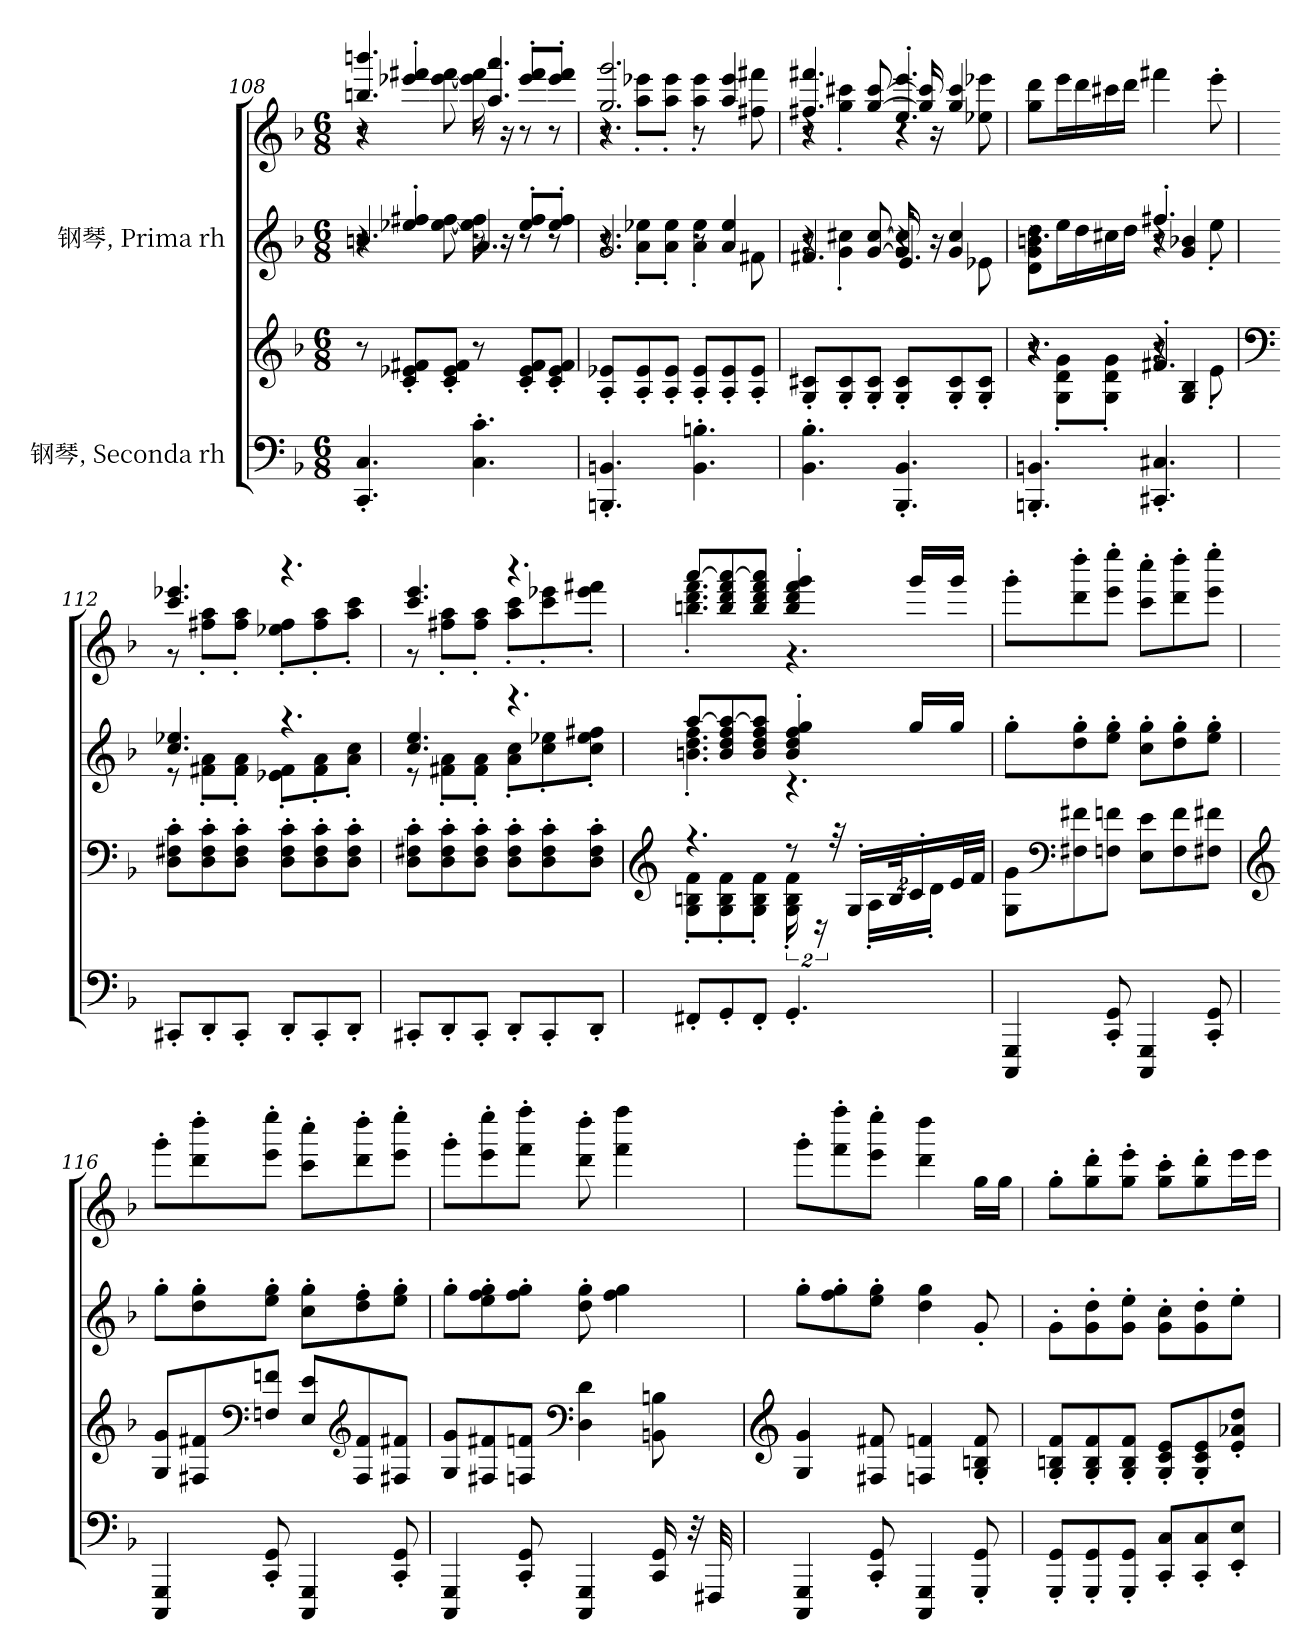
**kern	**kern	**kern	**kern
*part2	*part2	*part1	*part1
*staff4	*staff3	*staff2	*staff1
*I"钢琴, Seconda rh	*	*I"钢琴, Prima rh	*
*clefF4	*clefG2	*clefG2	*clefG2
*k[b-]	*k[b-]	*k[b-]	*k[b-]
*M6/8	*M6/8	*M6/8	*M6/8
=108	=108	=108	=108
*	*	*^	*^
*	*	*	*^	*	*^
4.CC/' 4.C/'	8r	8r	4r	4.bn/	8r	4r	4.bbn/ 4.bbbn/
.	8c/' 8e-X/' 8f#X/'L	4ee-X/' 4ff#X/'	.	.	4eee-X/' 4fff#X/'	.	.
.	8c/' 8e-/' 8f#/'J	.	[8ee-\ [8ff#\	.	.	[8eee-\ [8fff#\	.
4.C\' 4.c\'	8r	8r	16ee-\] 16ff#\]	4.a/	8r	16eee-\] 16fff#\]	4.aa/ 4.aaa/
.	.	.	16r	.	.	16r	.
.	8c/' 8e-/' 8f#/'L	8ee-/' 8ff#/'L	8r	.	8eee-/' 8fff#/'L	8r	.
.	8c/' 8e-/' 8f#/'J	8ee-/' 8ff#/'J	8r	.	8eee-/' 8fff#/'J	8r	.
=109	=109	=109	=109	=109	=109	=109	=109
4.BBBn/' 4.BBn/'	8A/' 8e-X/'L	4.r	8r	2.g/	2.gg/ 2.ggg/	8r	4.r
.	8A/' 8e-/'	.	8a\' 8ee-X\'L	.	.	8aa\' 8eee-X\'L	.
.	8A/' 8e-/'J	.	8a\' 8ee-\'J	.	.	8aa\' 8eee-\'J	.
4.BB\' 4.Bn\'	8A/' 8e-/'L	8r	4a\' 4ee-\'	.	.	4aa\' 4eee-\'	8r
.	8A/' 8e-/'	4a/ 4ee-/	.	.	.	.	4aa/ 4eee-/
.	8A/' 8e-/'J	.	8f#X\	.	.	8ff#X\ 8fff#X\	.
!!LO:LB:g=z	!!	!!
=110	=110	=110	=110	=110	=110	=110	=110
4.BB-\' 4.B-\'	8G/' 8c#X/'L	4r	8r	4.f#X/	4.ff#X/ 4.fff#X/	8r	4r
.	8G/' 8c#/'	.	4g\' 4cc#X\'	.	.	4gg\' 4ccc#X\'	.
.	8G/' 8c#/'J	[8g/ [8cc#/	.	.	.	.	[8gg/ [8ccc#/
4.BBB-/' 4.BB-/'	8G/' 8c#/'L	16g/] 16cc#/]	4r	4.e'/	4.ee/' 4.eee/'	4r	16gg/] 16ccc#/]
.	.	16r	.	.	.	.	16r
.	8G/' 8c#/'	4g/ 4cc#/	.	.	.	.	4gg/ 4ccc#/
.	8G/' 8c#/'J	.	8e-X\	.	.	8ee-X\ 8eee-X\	.
*	*	*	*	*	*v	*v	*v
=111	=111	=111	=111	=111	=111
*	*^	*	*	*	*
*	*	*^	*	*	*	*
4.BBBn/' 4.BBn/'	4.r	8r	4.r	4.r	8d\ 8g\ 8bn\ 8dd\L	4.r	8gg\ 8ddd\L
.	.	8G\' 8d\' 8g\'L	.	.	16ee\L	.	16eee\L
.	.	.	.	.	16dd\	.	16ddd\
.	.	8G\' 8d\' 8g\'J	.	.	16cc#X\	.	16ccc#X\
.	.	.	.	.	16dd\JJ	.	16ddd\JJ
4.CC#X/' 4.C#X/'	4.f#X'/	4r	8r	4.ff#X'/	4r	8r	4fff#X\
.	.	.	4G/ 4B-/	.	.	4g/ 4b-X/	.
.	.	8e'\	.	.	8ee'\	.	8eee'\
*	*v	*v	*v	*	*	*	*
*	*	*v	*v	*v	*
=112	=112	=112	=112
*	*clefF4	*	*
*	*	*^	*^
8CC#X'/L	8D\' 8F#X\' 8c\'L	4.cc/ 4.ee-X/	8r	4.ccc/ 4.eee-X/	8r
8DD'/	8D\' 8F#\' 8c\'	.	8f#X\' 8a\'L	.	8ff#X\' 8aa\'L
8CC#'/J	8D\' 8F#\' 8c\'J	.	8f#\' 8a\'J	.	8ff#\' 8aa\'J
8DD'/L	8D\' 8F#\' 8c\'L	4.r	8e-X\' 8f#\'L	4.r	8ee-X\' 8ff#\'L
8CC#'/	8D\' 8F#\' 8c\'	.	8f#\' 8a\'	.	8ff#\' 8aa\'
8DD'/J	8D\' 8F#\' 8c\'J	.	8a\' 8cc\'J	.	8aa\' 8ccc\'J
!!LO:PB:g=z	!!
=113	=113	=113	=113	=113	=113
8CC#X'/L	8D\' 8F#X\' 8c\'L	4.cc/ 4.ee/	8r	4.ccc/ 4.eee/	8r
8DD'/	8D\' 8F#\' 8c\'	.	8f#X\' 8a\'L	.	8ff#X\' 8aa\'L
8CC#'/J	8D\' 8F#\' 8c\'J	.	8f#\' 8a\'J	.	8ff#\' 8aa\'J
8DD'/L	8D\' 8F#\' 8c\'L	4.r	8a\' 8cc\'L	4.r	8aa\' 8ccc\'L
8CC#'/	8D\' 8F#\' 8c\'	.	8cc\' 8ee-X\'	.	8ccc\' 8eee-X\'
8DD'/J	8D\' 8F#\' 8c\'J	.	8cc\' 8ee-\' 8ff#X\'J	.	8eee-\' 8fff#X\'J
=114	=114	=114	=114	=114	=114
*	*clefG2	*	*	*	*
*	*^	*	*	*	*
8FF#X'/L	4.r	8G\' 8Bn\' 8f\'L	[8aa/L	4.bn\' 4.dd\' 4.ff\'	[8aaa/L	4.bbn\' 4.ddd\' 4.fff\'
8GG'/	.	8G\' 8B\' 8f\'	8b/ 8dd/ 8ff/ 8aa/_	.	8bb/ 8ddd/ 8fff/ 8aaa/_	.
8FF#'/J	.	8G\' 8B\' 8f\'J	8b/ 8dd/ 8ff/ 8aa/]J	.	8bb/ 8ddd/ 8fff/ 8aaa/]J	.
4.GG'/	8r	32%3G\' 32%3B\' 32%3f\'	4b/' 4dd/' 4ff/' 4gg/'	4.r	4bb/' 4ddd/' 4fff/' 4ggg/'	4.r
.	.	32%3r	.	.	.	.
.	32r	.	.	.	.	.
.	16G'/LL	.	.	.	.	.
.	.	32%3A'\L	.	.	.	.
.	32B/K	.	.	.	.	.
.	16c'/	.	16gg/LL	.	16ggg/LL	.
.	.	32%3d'\J	.	.	.	.
.	32e/L	.	16gg/JJ	.	16ggg/JJ	.
.	32f/JJJ	.	.	.	.	.
*	*v	*v	*	*	*	*
*	*	*v	*v	*	*
*	*	*	*v	*v
!!LO:LB:g=z
=115	=115	=115	=115
4CCC/ 4GGG/	8G\ 8g\L	8gg'\L	8ggg'\L
*	*clefF4	*	*
.	8F#X\ 8f#X\	8dd\' 8gg\'	8ddd\' 8dddd\'
8CC/' 8GG/'	8Fn\ 8fn\J	8ee\' 8gg\'J	8eee\' 8eeee\'J
4CCC/ 4GGG/	8E\ 8e\L	8cc\' 8gg\'L	8ccc\' 8cccc\'L
.	8F\ 8f\	8dd\' 8gg\'	8ddd\' 8dddd\'
8CC/' 8GG/'	8F#X\ 8f#X\J	8ee\' 8gg\'J	8eee\' 8eeee\'J
=116	=116	=116	=116
*	*clefG2	*	*
4CCC/ 4GGG/	8G/ 8g/L	8gg'\L	8ggg'\L
.	8F#X/ 8f#X/	8dd\' 8gg\'	8ddd\' 8dddd\'
*	*clefF4	*	*
8CC/' 8GG/'	8Fn/ 8fn/J	8ee\' 8gg\'J	8eee\' 8eeee\'J
4CCC/ 4GGG/	8E/ 8e/L	8cc\' 8gg\'L	8ccc\' 8cccc\'L
*	*clefG2	*	*
.	8F/ 8f/	8dd\' 8ff\'	8ddd\' 8dddd\'
8CC/' 8GG/'	8F#X/ 8f#X/J	8ee\' 8gg\'J	8eee\' 8eeee\'J
!!LO:LB:g=z
=117	=117	=117	=117
4CCC/ 4GGG/	8G/ 8g/L	8gg'\L	8ggg'\L
.	8F#X/ 8f#X/	8ee\' 8ff\' 8gg\'	8eee\' 8eeee\'
8CC/' 8GG/'	8Fn/ 8fn/J	8ff\' 8gg\'J	8fff\' 8ffff\'J
*	*clefF4	*	*
4CCC/ 4GGG/	4D\ 4d\	8dd\' 8gg\'	8ddd\' 8dddd\'
.	.	4ff\ 4gg\	4fff\ 4ffff\
16CC/ 16GG/	8BBn\ 8Bn\	.	.
32r	.	.	.
32FFF#X/	.	.	.
=118	=118	=118	=118
*	*clefG2	*	*
4CCC/ 4GGG/	4G/ 4g/	8gg'\L	8ggg'\L
.	.	8ff\' 8gg\'	8fff\' 8ffff\'
8CC/' 8GG/'	8F#X/ 8f#X/	8ee\' 8gg\'J	8eee\' 8eeee\'J
4CCC/ 4GGG/	4Fn/ 4fn/	4dd\ 4gg\	4ddd\ 4dddd\
8GGG/' 8GG/'	8G/' 8Bn/' 8f/'	8g'/	16gg\LL
.	.	.	16gg\JJ
=119	=119	=119	=119
8GGG/' 8GG/'L	8G/' 8Bn/' 8f/'L	8g'\L	8gg'\L
8GGG/' 8GG/'	8G/' 8B/' 8f/'	8g\' 8dd\'	8gg\' 8ddd\'
8GGG/' 8GG/'J	8G/' 8B/' 8f/'J	8g\' 8ee\'J	8gg\' 8eee\'J
8CC/' 8C/'L	8G/' 8c/' 8e/'L	8g\' 8cc\'L	8gg\' 8ccc\'L
8CC/' 8C/'	8G/' 8c/' 8e/'	8g\' 8dd\'	8gg\' 8ddd\'
8EE/' 8E/'J	8e/' 8a-X/' 8dd/'J	8ee'\J	16eee\L
.	.	.	16eee\JJ
=	=	=	=
*-	*-	*-	*-
